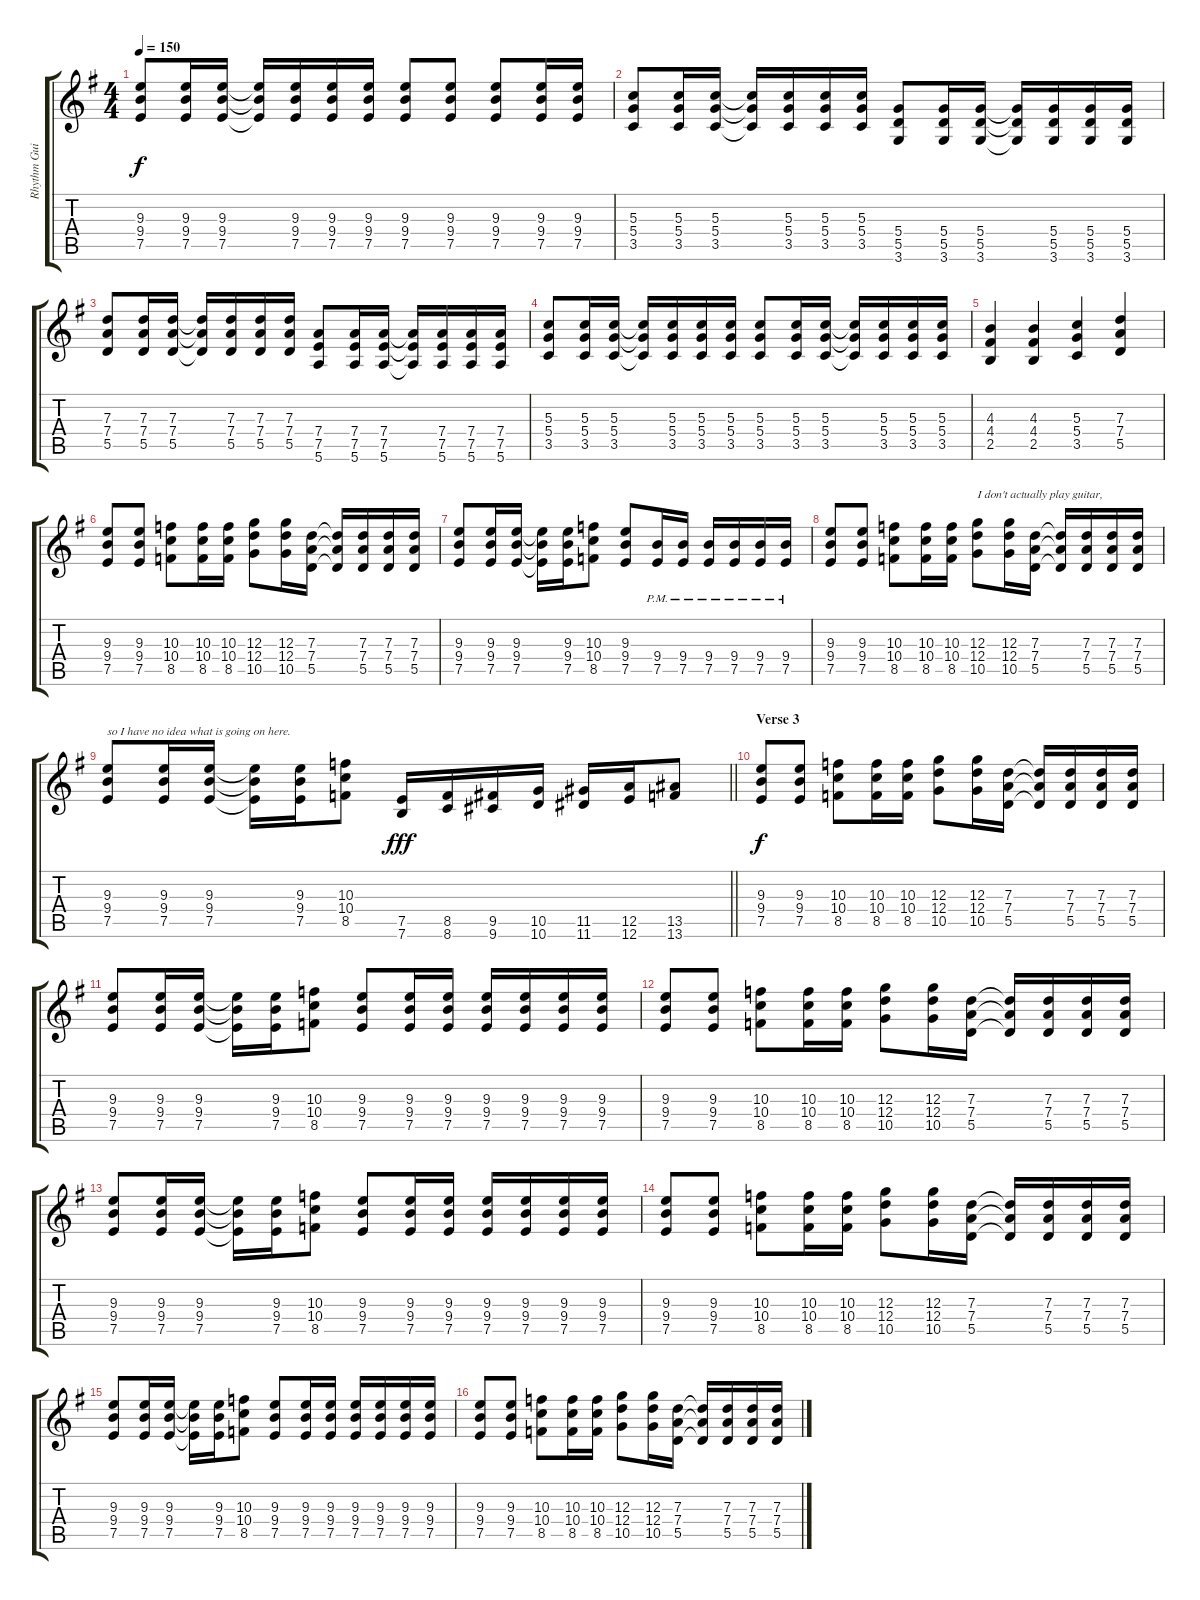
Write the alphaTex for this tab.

\track ("Rhythm Guitar" "Rhythm Gui") {instrument distortionguitar}
\staff {score tabs}
\tuning (E4 B3 G3 D3 A2 E2) {hide}
\ts (4 4)
\tempo 150
\clef g2
\ks eminor
(9.3 9.4 7.5).8{dy f} (9.3 9.4 7.5).16 (9.3 9.4 7.5).16 (9.3{t} 9.4{t} 7.5{t}).16 (9.3 9.4 7.5).16 (9.3 9.4 7.5).16 (9.3 9.4 7.5).16 (9.3 9.4 7.5).8 (9.3 9.4 7.5).8 (9.3 9.4 7.5).8 (9.3 9.4 7.5).16 (9.3 9.4 7.5).16 |
(5.3 5.4 3.5).8 (5.3 5.4 3.5).16 (5.3 5.4 3.5).16 (5.3{t} 5.4{t} 3.5{t}).16 (5.3 5.4 3.5).16 (5.3 5.4 3.5).16 (5.3 5.4 3.5).16 (5.4 5.5 3.6).8 (5.4 5.5 3.6).16 (5.4 5.5 3.6).16 (5.4{t} 5.5{t} 3.6{t}).16 (5.4 5.5 3.6).16 (5.4 5.5 3.6).16 (5.4 5.5 3.6).16 |
(7.3 7.4 5.5).8 (7.3 7.4 5.5).16 (7.3 7.4 5.5).16 (7.3{t} 7.4{t} 5.5{t}).16 (7.3 7.4 5.5).16 (7.3 7.4 5.5).16 (7.3 7.4 5.5).16 (7.4 7.5 5.6).8 (7.4 7.5 5.6).16 (7.4 7.5 5.6).16 (7.4{t} 7.5{t} 5.6{t}).16 (7.4 7.5 5.6).16 (7.4 7.5 5.6).16 (7.4 7.5 5.6).16 |
(5.3 5.4 3.5).8 (5.3 5.4 3.5).16 (5.3 5.4 3.5).16 (5.3{t} 5.4{t} 3.5{t}).16 (5.3 5.4 3.5).16 (5.3 5.4 3.5).16 (5.3 5.4 3.5).16 (5.3 5.4 3.5).8 (5.3 5.4 3.5).16 (5.3 5.4 3.5).16 (5.3{t} 5.4{t} 3.5{t}).16 (5.3 5.4 3.5).16 (5.3 5.4 3.5).16 (5.3 5.4 3.5).16 |
(4.3 4.4 2.5).4 (4.3 4.4 2.5).4 (5.3 5.4 3.5).4 (7.3 7.4 5.5).4 |
(9.3 9.4 7.5).8 (9.3 9.4 7.5).8 (10.3 10.4 8.5).8 (10.3 10.4 8.5).16 (10.3 10.4 8.5).16 (12.3 12.4 10.5).8 (12.3 12.4 10.5).16 (7.3 7.4 5.5).16 (7.3{t} 7.4{t} 5.5{t}).16 (7.3 7.4 5.5).16 (7.3 7.4 5.5).16 (7.3 7.4 5.5).16 |
(9.3 9.4 7.5).8 (9.3 9.4 7.5).16 (9.3 9.4 7.5).16 (9.3{t} 9.4{t} 7.5{t}).16 (9.3 9.4 7.5).16 (10.3 10.4 8.5).8 (9.3 9.4 7.5).8 (9.4{pm} 7.5{pm}).16 (9.4{pm} 7.5{pm}).16 (9.4{pm} 7.5{pm}).16 (9.4{pm} 7.5{pm}).16 (9.4{pm} 7.5{pm}).16 (9.4{pm} 7.5{pm}).16 |
(9.3 9.4 7.5).8 (9.3 9.4 7.5).8 (10.3 10.4 8.5).8 (10.3 10.4 8.5).16 (10.3 10.4 8.5).16 (12.3 12.4 10.5).8{txt "I don't actually play guitar,"} (12.3 12.4 10.5).16 (7.3 7.4 5.5).16 (7.3{t} 7.4{t} 5.5{t}).16 (7.3 7.4 5.5).16 (7.3 7.4 5.5).16 (7.3 7.4 5.5).16 |
\barLineRight lightlight
(9.3 9.4 7.5).8{txt "so I have no idea what is going on here."} (9.3 9.4 7.5).16 (9.3 9.4 7.5).16 (9.3{t} 9.4{t} 7.5{t}).16 (9.3 9.4 7.5).16 (10.3 10.4 8.5).8 (7.5 7.6).16{dy fff instrument guitarfretnoise} (8.5 8.6).16 (9.5 9.6).16 (10.5 10.6).16 (11.5 11.6).16 (12.5 12.6).16 (13.5 13.6).8 |
\section ("" "Verse 3")
(9.3 9.4 7.5).8{dy f instrument distortionguitar} (9.3 9.4 7.5).8 (10.3 10.4 8.5).8 (10.3 10.4 8.5).16 (10.3 10.4 8.5).16 (12.3 12.4 10.5).8 (12.3 12.4 10.5).16 (7.3 7.4 5.5).16 (7.3{t} 7.4{t} 5.5{t}).16 (7.3 7.4 5.5).16 (7.3 7.4 5.5).16 (7.3 7.4 5.5).16 |
(9.3 9.4 7.5).8 (9.3 9.4 7.5).16 (9.3 9.4 7.5).16 (9.3{t} 9.4{t} 7.5{t}).16 (9.3 9.4 7.5).16 (10.3 10.4 8.5).8 (9.3 9.4 7.5).8 (9.3 9.4 7.5).16 (9.3 9.4 7.5).16 (9.3 9.4 7.5).16 (9.3 9.4 7.5).16 (9.3 9.4 7.5).16 (9.3 9.4 7.5).16 |
(9.3 9.4 7.5).8 (9.3 9.4 7.5).8 (10.3 10.4 8.5).8 (10.3 10.4 8.5).16 (10.3 10.4 8.5).16 (12.3 12.4 10.5).8 (12.3 12.4 10.5).16 (7.3 7.4 5.5).16 (7.3{t} 7.4{t} 5.5{t}).16 (7.3 7.4 5.5).16 (7.3 7.4 5.5).16 (7.3 7.4 5.5).16 |
(9.3 9.4 7.5).8 (9.3 9.4 7.5).16 (9.3 9.4 7.5).16 (9.3{t} 9.4{t} 7.5{t}).16 (9.3 9.4 7.5).16 (10.3 10.4 8.5).8 (9.3 9.4 7.5).8 (9.3 9.4 7.5).16 (9.3 9.4 7.5).16 (9.3 9.4 7.5).16 (9.3 9.4 7.5).16 (9.3 9.4 7.5).16 (9.3 9.4 7.5).16 |
(9.3 9.4 7.5).8 (9.3 9.4 7.5).8 (10.3 10.4 8.5).8 (10.3 10.4 8.5).16 (10.3 10.4 8.5).16 (12.3 12.4 10.5).8 (12.3 12.4 10.5).16 (7.3 7.4 5.5).16 (7.3{t} 7.4{t} 5.5{t}).16 (7.3 7.4 5.5).16 (7.3 7.4 5.5).16 (7.3 7.4 5.5).16 |
(9.3 9.4 7.5).8 (9.3 9.4 7.5).16 (9.3 9.4 7.5).16 (9.3{t} 9.4{t} 7.5{t}).16 (9.3 9.4 7.5).16 (10.3 10.4 8.5).8 (9.3 9.4 7.5).8 (9.3 9.4 7.5).16 (9.3 9.4 7.5).16 (9.3 9.4 7.5).16 (9.3 9.4 7.5).16 (9.3 9.4 7.5).16 (9.3 9.4 7.5).16 |
(9.3 9.4 7.5).8 (9.3 9.4 7.5).8 (10.3 10.4 8.5).8 (10.3 10.4 8.5).16 (10.3 10.4 8.5).16 (12.3 12.4 10.5).8 (12.3 12.4 10.5).16 (7.3 7.4 5.5).16 (7.3{t} 7.4{t} 5.5{t}).16 (7.3 7.4 5.5).16 (7.3 7.4 5.5).16 (7.3 7.4 5.5).16
